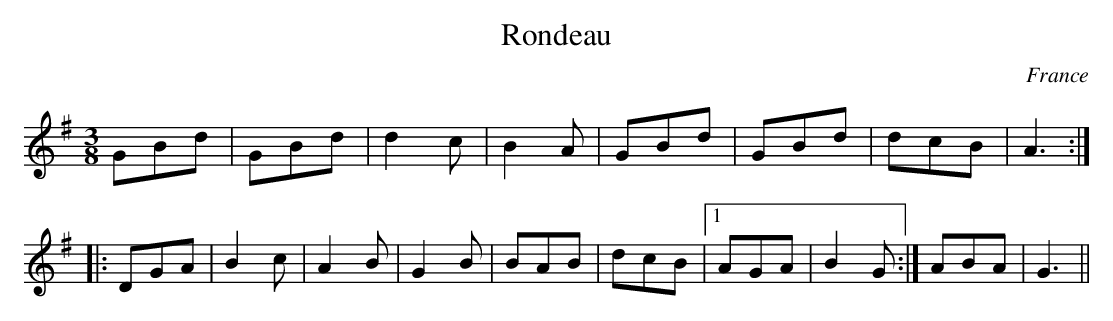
X:1
T:Rondeau
O:France
M:3/8
L:1/8
K:G
GBd|GBd|d2c|B2A|GBd|GBd|dcB|A3:|
|:DGA|B2c|A2B|G2B|BAB|dcB|1AGA|B2G:|ABA|G3||
